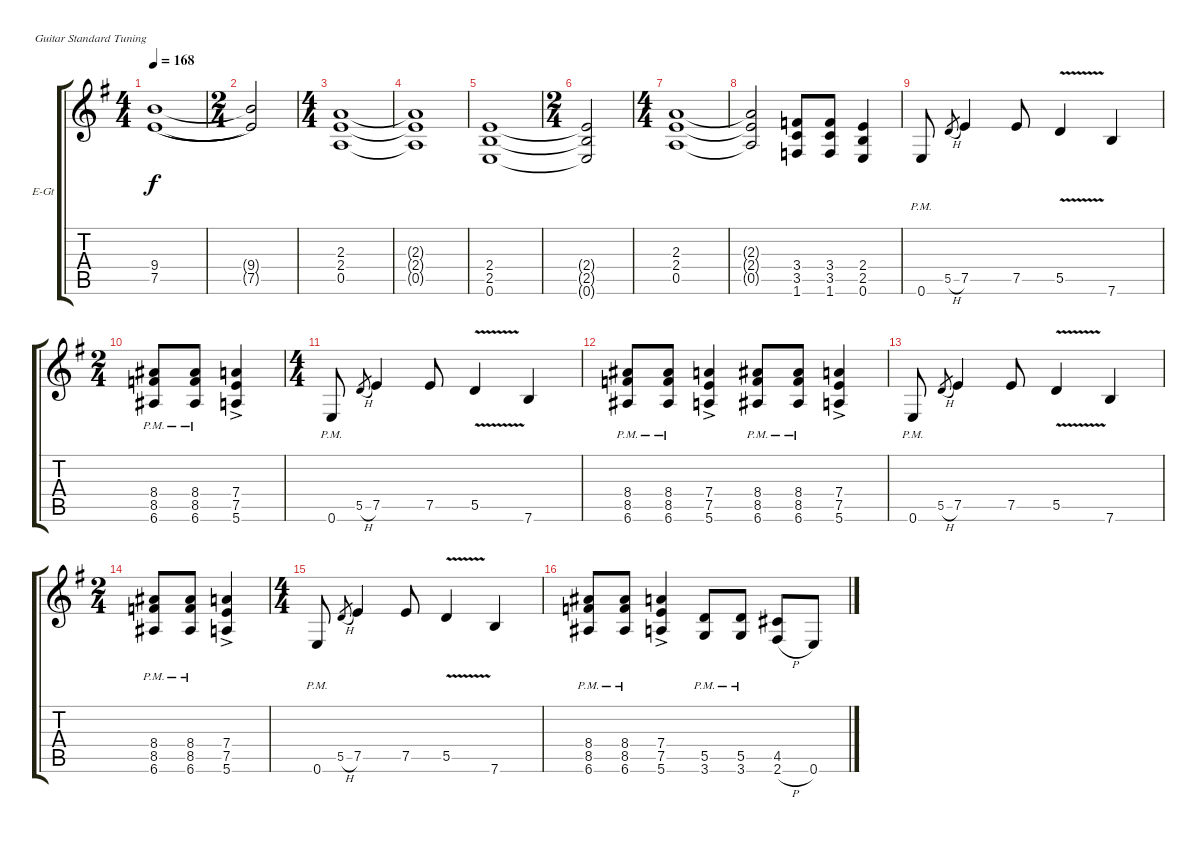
\bracketExtendMode groupsimilarinstruments
\firstSystemTrackNameOrientation horizontal
\otherSystemsTrackNameOrientation horizontal
\track ("Guitar 2" "E-Gt") {instrument electricguitarclean}
\staff {score tabs}
\tuning (E4 B3 G3 D3 A2 E2)
\ts (4 4)
\tempo 168
\clef g2
\scale
1.07818
\ks g
(7.5 9.4).1{dy f legatoorigin} |
\ts (2 4)
\scale
0.921816 (7.5{t} 9.4{t}).2 |
\ts (4 4)
\scale
1.10845 (0.5 2.4 2.3).1 |
\scale
0.891551 (0.5{t} 2.4{t} 2.3{t}).1 |
\scale
1.07818 (0.6 2.4 2.5).1 |
\ts (2 4)
\scale
0.921816 (0.6{t} 2.4{t} 2.5{t}).2 |
\ts (4 4)
\scale
1.10845 (2.3 2.4 0.5).1 |
\scale
0.891551 (2.3{t} 2.4{t} 0.5{t}).2 (3.5 1.6 3.4).8 (3.5 1.6 3.4).8 (2.4 2.5 0.6).4 |
\scale
1.07818 0.6{pm}.8 5.5{h}.8{gr} 7.5.4 7.5.8 5.5{v}.4 7.6.4 |
\ts (2 4)
\scale
0.921816 (8.5{pm} 6.6{pm} 8.4{pm}).8 (8.5{pm} 6.6{pm} 8.4{pm}).8 (7.4 7.5 5.6{ac}).4 |
\ts (4 4)
\scale
1.10845 0.6{pm}.8 5.5{h}.8{gr} 7.5.4 7.5.8 5.5{v}.4 7.6.4 |
\scale
0.891551 (8.5{pm} 6.6{pm} 8.4{pm}).8 (8.5{pm} 6.6{pm} 8.4{pm}).8 (7.4 7.5{ac} 5.6).4 (8.5{pm} 6.6{pm} 8.4{pm}).8 (8.5{pm} 6.6{pm} 8.4{pm}).8 (7.4 7.5 5.6{ac}).4 |
\scale
1.07818 0.6{pm}.8 5.5{h}.8{gr} 7.5.4 7.5.8 5.5{v}.4 7.6.4 |
\ts (2 4)
\scale
0.921816 (8.5{pm} 6.6{pm} 8.4{pm}).8 (8.5{pm} 6.6{pm} 8.4{pm}).8 (7.4 7.5 5.6{ac}).4 |
\ts (4 4)
\scale
1.10845 0.6{pm}.8 5.5{h}.8{gr} 7.5.4 7.5.8 5.5{v}.4 7.6.4 |
\scale
0.891551 (8.5{pm} 6.6{pm} 8.4{pm}).8 (8.5{pm} 6.6{pm} 8.4{pm}).8 (7.4 7.5{ac} 5.6).4 (5.5{pm} 3.6{pm}).8 (5.5{pm} 3.6{pm}).8 (4.5 2.6{h}).8 0.6.8
